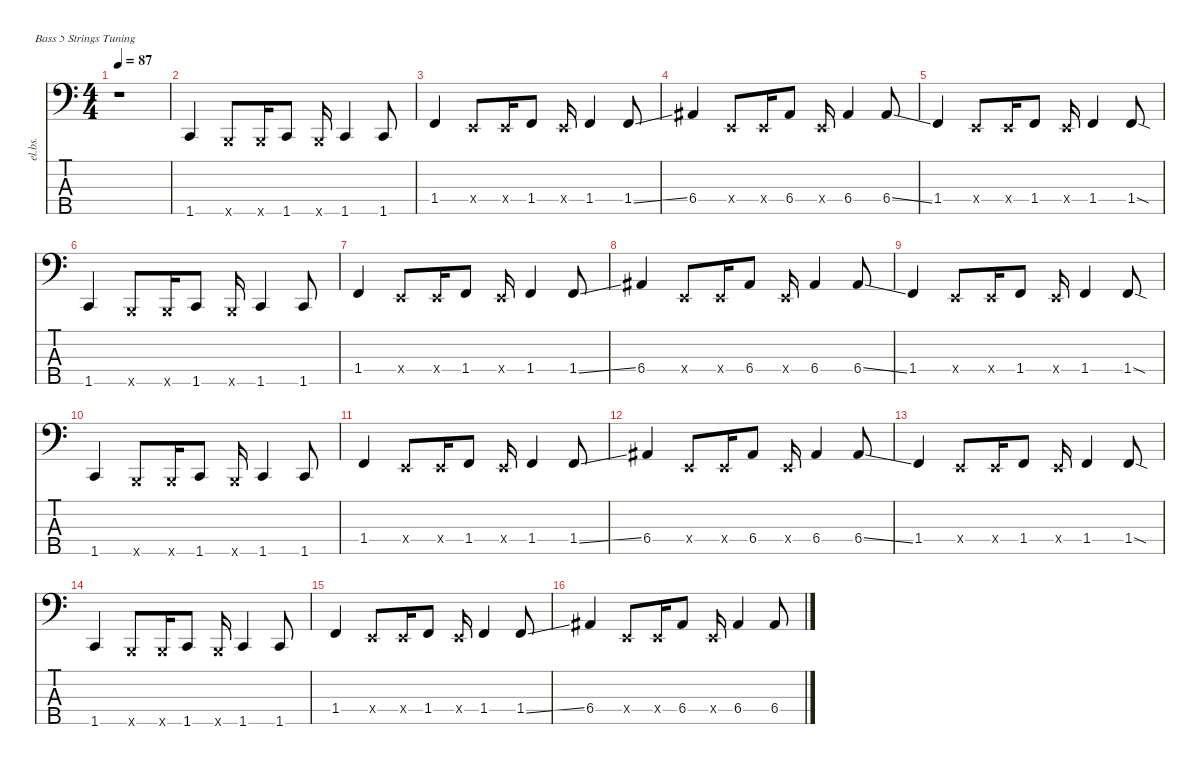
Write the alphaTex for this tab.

\defaultSystemsLayout 4
\hideDynamics
\bracketExtendMode nobrackets
\otherSystemsTrackNameOrientation horizontal
\track ("Bass" "el.bs.") {instrument electricbasspick}
\staff {score tabs}
\tuning (G2 D2 A1 E1 B0)
\ts (4 4)
\tempo 87
\clef f4
\ks c
r.1{dy f instrument electricbasspick} |
1.5.4 0.5{x}.8 0.5{x}.16 1.5.8 0.5{x}.16 1.5.4 1.5.8 |
1.4.4 0.4{x}.8 0.4{x}.16 1.4.8 0.4{x}.16 1.4.4 1.4{ss}.8 |
6.4{acc #}.4 0.4{x}.8 0.4{x}.16 6.4{acc #}.8 0.4{x}.16 6.4{acc #}.4 6.4{ss acc #}.8 |
1.4.4 0.4{x}.8 0.4{x}.16 1.4.8 0.4{x}.16 1.4.4 1.4{sod}.8 |
1.5.4 0.5{x}.8 0.5{x}.16 1.5.8 0.5{x}.16 1.5.4 1.5.8 |
1.4.4 0.4{x}.8 0.4{x}.16 1.4.8 0.4{x}.16 1.4.4 1.4{ss}.8 |
6.4{acc #}.4 0.4{x}.8 0.4{x}.16 6.4{acc #}.8 0.4{x}.16 6.4{acc #}.4 6.4{ss acc #}.8 |
1.4.4 0.4{x}.8 0.4{x}.16 1.4.8 0.4{x}.16 1.4.4 1.4{sod}.8 |
1.5.4 0.5{x}.8 0.5{x}.16 1.5.8 0.5{x}.16 1.5.4 1.5.8 |
1.4.4 0.4{x}.8 0.4{x}.16 1.4.8 0.4{x}.16 1.4.4 1.4{ss}.8 |
6.4{acc #}.4 0.4{x}.8 0.4{x}.16 6.4{acc #}.8 0.4{x}.16 6.4{acc #}.4 6.4{ss acc #}.8 |
1.4.4 0.4{x}.8 0.4{x}.16 1.4.8 0.4{x}.16 1.4.4 1.4{sod}.8 |
1.5.4 0.5{x}.8 0.5{x}.16 1.5.8 0.5{x}.16 1.5.4 1.5.8 |
1.4.4 0.4{x}.8 0.4{x}.16 1.4.8 0.4{x}.16 1.4.4 1.4{ss}.8 |
6.4{acc #}.4 0.4{x}.8 0.4{x}.16 6.4{acc #}.8 0.4{x}.16 6.4{acc #}.4 6.4{ss acc #}.8
